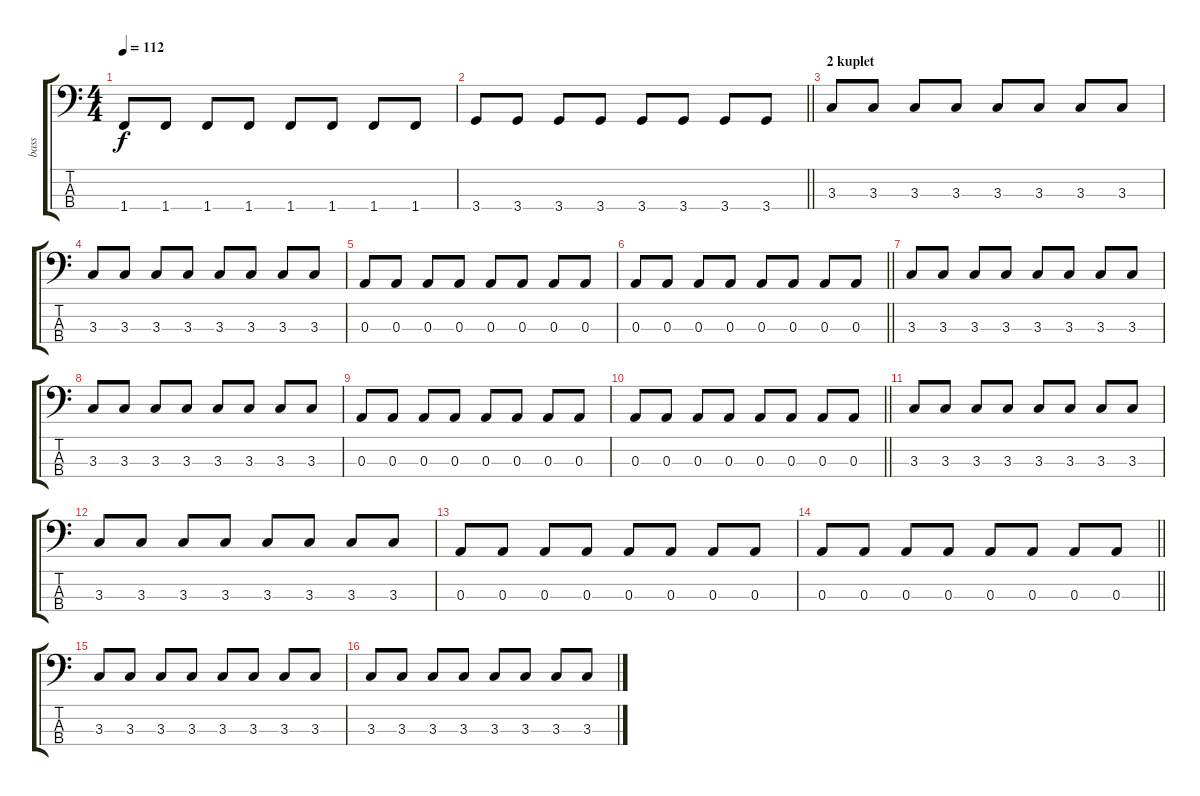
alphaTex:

\track ("bass" "bass") {instrument electricbasspick}
\staff {score tabs}
\tuning (G2 D2 A1 E1) {hide}
\ts (4 4)
\tempo 112
\clef f4
\ks c
1.4.8{dy f} 1.4.8 1.4.8 1.4.8 1.4.8 1.4.8 1.4.8 1.4.8 |
\barLineRight lightlight
3.4.8 3.4.8 3.4.8 3.4.8 3.4.8 3.4.8 3.4.8 3.4.8 |
\section ("" "2 kuplet")
3.3.8 3.3.8 3.3.8 3.3.8 3.3.8 3.3.8 3.3.8 3.3.8 |
3.3.8 3.3.8 3.3.8 3.3.8 3.3.8 3.3.8 3.3.8 3.3.8 |
0.3.8 0.3.8 0.3.8 0.3.8 0.3.8 0.3.8 0.3.8 0.3.8 |
\barLineRight lightlight
0.3.8 0.3.8 0.3.8 0.3.8 0.3.8 0.3.8 0.3.8 0.3.8 |
3.3.8 3.3.8 3.3.8 3.3.8 3.3.8 3.3.8 3.3.8 3.3.8 |
3.3.8 3.3.8 3.3.8 3.3.8 3.3.8 3.3.8 3.3.8 3.3.8 |
0.3.8 0.3.8 0.3.8 0.3.8 0.3.8 0.3.8 0.3.8 0.3.8 |
\barLineRight lightlight
0.3.8 0.3.8 0.3.8 0.3.8 0.3.8 0.3.8 0.3.8 0.3.8 |
3.3.8 3.3.8 3.3.8 3.3.8 3.3.8 3.3.8 3.3.8 3.3.8 |
3.3.8 3.3.8 3.3.8 3.3.8 3.3.8 3.3.8 3.3.8 3.3.8 |
0.3.8 0.3.8 0.3.8 0.3.8 0.3.8 0.3.8 0.3.8 0.3.8 |
\barLineRight lightlight
0.3.8 0.3.8 0.3.8 0.3.8 0.3.8 0.3.8 0.3.8 0.3.8 |
3.3.8 3.3.8 3.3.8 3.3.8 3.3.8 3.3.8 3.3.8 3.3.8 |
3.3.8 3.3.8 3.3.8 3.3.8 3.3.8 3.3.8 3.3.8 3.3.8
